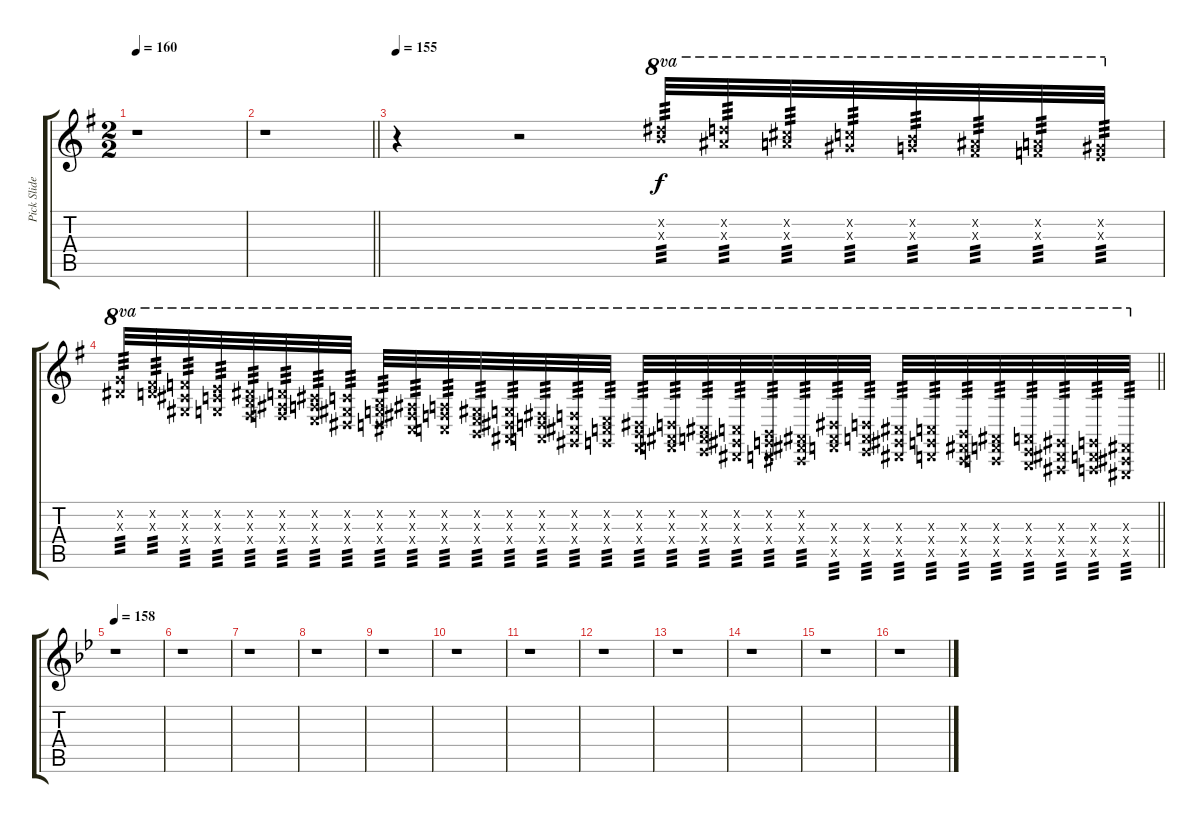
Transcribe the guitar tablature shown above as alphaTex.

\track ("Pick Slides" "Pick Slide") {instrument guitarfretnoise}
\staff {score tabs}
\tuning (Eb4 Bb3 Gb3 Db3 Ab2 Eb2) {hide}
\ts (2 2)
\tempo 160
\clef g2
\ks g
r.1{dy f} |
\barLineRight lightlight
r.1 |
\tempo 155
r.4 r.2 (29.2{x} 29.3{x}).32{ot 8va tp 3} (28.2{x} 28.3{x}).32{ot 8va tp 3} (27.2{x} 27.3{x}).32{ot 8va tp 3} (26.2{x} 26.3{x}).32{ot 8va tp 3} (25.2{x} 25.3{x}).32{ot 8va tp 3} (24.2{x} 24.3{x}).32{ot 8va tp 3} (23.2{x} 23.3{x}).32{ot 8va tp 3} (22.2{x} 22.3{x}).32{ot 8va tp 3} |
\barLineRight lightlight
(21.2{x} 21.3{x}).32{ot 8va tp 3} (20.2{x} 20.3{x}).32{ot 8va tp 3} (19.2{x} 19.3{x} 19.4{x}).32{ot 8va tp 3} (18.2{x} 18.3{x} 18.4{x}).32{ot 8va tp 3} (17.2{x} 17.3{x} 17.4{x}).32{ot 8va tp 3} (16.2{x} 16.3{x} 16.4{x}).32{ot 8va tp 3} (15.2{x} 15.3{x} 15.4{x}).32{ot 8va tp 3} (14.2{x} 14.3{x} 14.4{x}).32{ot 8va tp 3} (13.2{x} 13.3{x} 13.4{x}).32{ot 8va tp 3} (12.2{x} 12.3{x} 12.4{x}).32{ot 8va tp 3} (11.2{x} 11.3{x} 11.4{x}).32{ot 8va tp 3} (10.2{x} 10.3{x} 10.4{x}).32{ot 8va tp 3} (9.2{x} 9.3{x} 9.4{x}).32{ot 8va tp 3} (8.2{x} 8.3{x} 8.4{x}).32{ot 8va tp 3} (7.2{x} 7.3{x} 7.4{x}).32{ot 8va tp 3} (6.2{x} 6.3{x} 6.4{x}).32{ot 8va tp 3} (5.2{x} 5.3{x} 5.4{x}).32{ot 8va tp 3} (4.2{x} 4.3{x} 4.4{x}).32{ot 8va tp 3} (3.2{x} 3.3{x} 3.4{x}).32{ot 8va tp 3} (2.2{x} 2.3{x} 2.4{x}).32{ot 8va tp 3} (1.2{x} 1.3{x} 1.4{x}).32{ot 8va tp 3} (0.2{x} 0.3{x} 0.4{x}).32{ot 8va tp 3} (9.3{x} 9.4{x} 9.5{x}).32{ot 8va tp 3} (8.3{x} 8.4{x} 8.5{x}).32{ot 8va tp 3} (7.3{x} 7.4{x} 7.5{x}).32{ot 8va tp 3} (6.3{x} 6.4{x} 6.5{x}).32{ot 8va tp 3} (5.3{x} 5.4{x} 5.5{x}).32{ot 8va tp 3} (4.3{x} 4.4{x} 4.5{x}).32{ot 8va tp 3} (3.3{x} 3.4{x} 3.5{x}).32{ot 8va tp 3} (2.3{x} 2.4{x} 2.5{x}).32{ot 8va tp 3} (1.3{x} 1.4{x} 1.5{x}).32{ot 8va tp 3} (0.3{x} 0.4{x} 0.5{x}).32{ot 8va tp 3} |
\tempo 158
\ks bb
r.1 |
r.1 |
r.1 |
r.1 |
r.1 |
r.1 |
r.1 |
r.1 |
r.1 |
r.1 |
r.1 |
r.1
